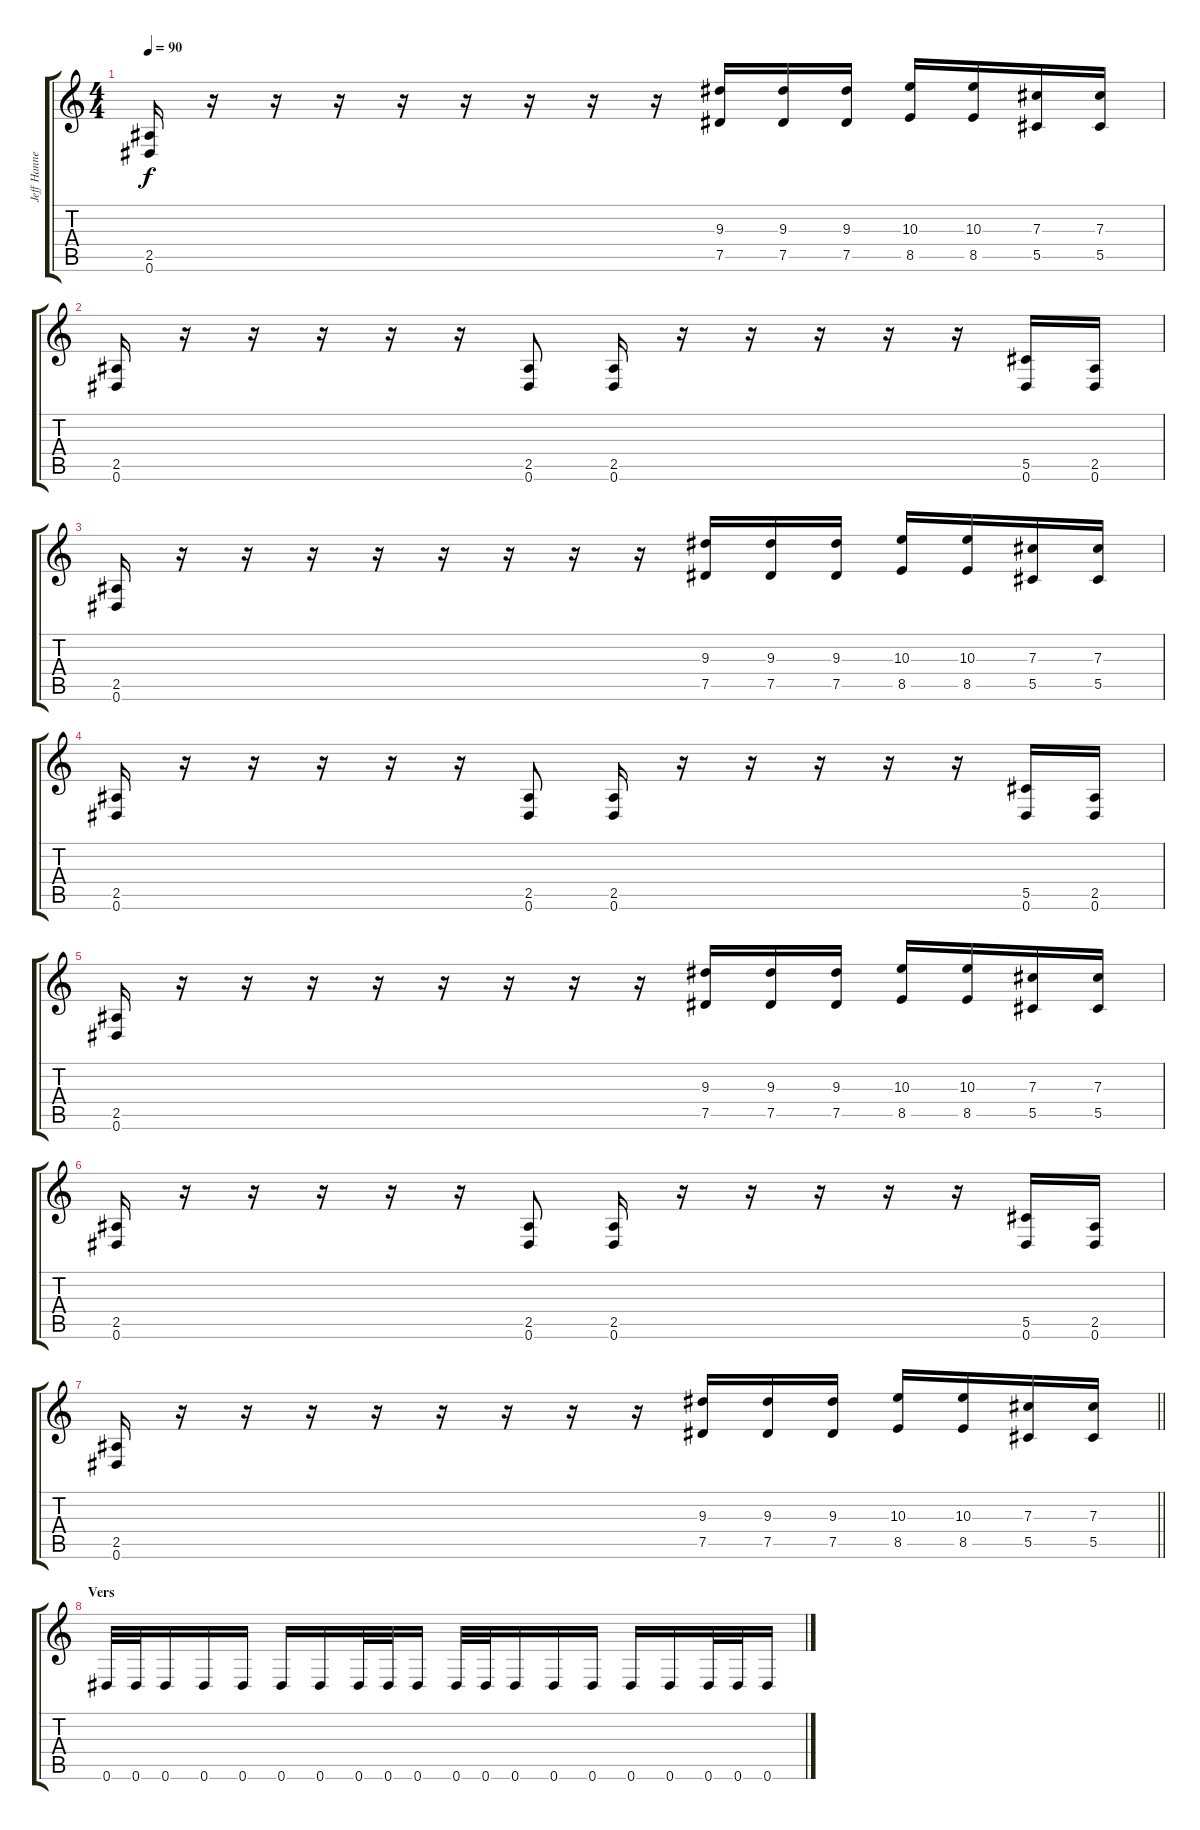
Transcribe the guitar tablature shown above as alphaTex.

\track ("Jeff Hanneman" "Jeff Hanne") {instrument overdrivenguitar}
\staff {score tabs}
\tuning (Eb4 Bb3 Gb3 Db3 Ab2 Eb2) {hide}
\ts (4 4)
\tempo 90
\clef g2
\ks c
(2.5 0.6).16{dy f} r.16 r.16 r.16 r.16 r.16 r.16 r.16 r.16 (9.3 7.5).16 (9.3 7.5).16 (9.3 7.5).16 (10.3 8.5).16 (10.3 8.5).16 (7.3 5.5).16 (7.3 5.5).16 |
(2.5 0.6).16 r.16 r.16 r.16 r.16 r.16 (2.5 0.6).8 (2.5 0.6).16 r.16 r.16 r.16 r.16 r.16 (5.5 0.6).16 (2.5 0.6).16 |
(2.5 0.6).16 r.16 r.16 r.16 r.16 r.16 r.16 r.16 r.16 (9.3 7.5).16 (9.3 7.5).16 (9.3 7.5).16 (10.3 8.5).16 (10.3 8.5).16 (7.3 5.5).16 (7.3 5.5).16 |
(2.5 0.6).16 r.16 r.16 r.16 r.16 r.16 (2.5 0.6).8 (2.5 0.6).16 r.16 r.16 r.16 r.16 r.16 (5.5 0.6).16 (2.5 0.6).16 |
(2.5 0.6).16 r.16 r.16 r.16 r.16 r.16 r.16 r.16 r.16 (9.3 7.5).16 (9.3 7.5).16 (9.3 7.5).16 (10.3 8.5).16 (10.3 8.5).16 (7.3 5.5).16 (7.3 5.5).16 |
(2.5 0.6).16 r.16 r.16 r.16 r.16 r.16 (2.5 0.6).8 (2.5 0.6).16 r.16 r.16 r.16 r.16 r.16 (5.5 0.6).16 (2.5 0.6).16 |
\barLineRight lightlight
(2.5 0.6).16 r.16 r.16 r.16 r.16 r.16 r.16 r.16 r.16 (9.3 7.5).16 (9.3 7.5).16 (9.3 7.5).16 (10.3 8.5).16 (10.3 8.5).16 (7.3 5.5).16 (7.3 5.5).16 |
\section ("" "Vers")
0.6.32{volume 16} 0.6.32 0.6.16 0.6.16 0.6.16 0.6.16 0.6.16 0.6.32 0.6.32 0.6.16 0.6.32 0.6.32 0.6.16 0.6.16 0.6.16 0.6.16 0.6.16 0.6.32 0.6.32 0.6.16
